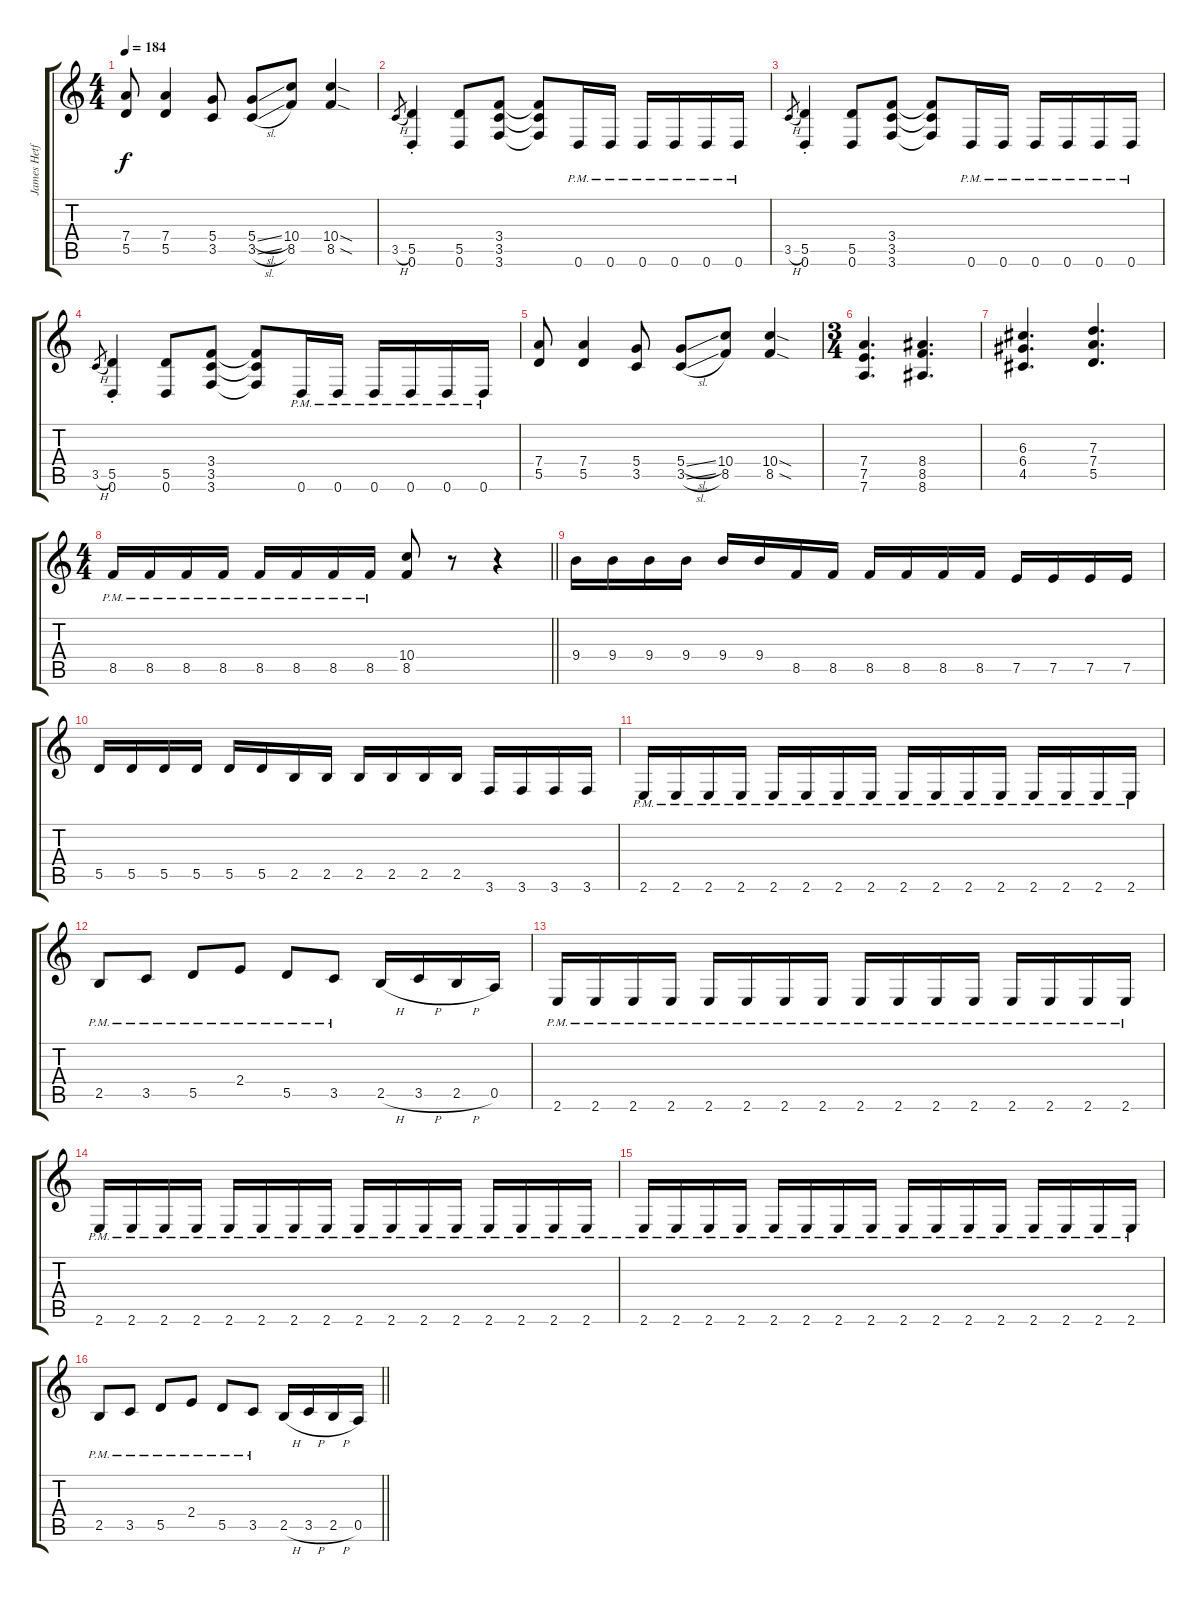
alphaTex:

\track ("James Hetfield" "James Hetf") {instrument distortionguitar}
\staff {score tabs}
\tuning (E4 B3 G3 D3 A2 D2) {hide}
\ts (4 4)
\tempo 184
\clef g2
\ks c
(7.4 5.5).8{dy f} (7.4 5.5).4 (5.4 3.5).8 (5.4{sl} 3.5{sl}).8 (10.4 8.5).8 (10.4{sod} 8.5{sod}).4 |
3.5{h}.8{gr} (5.5{st} 0.6{st}).4 (5.5 0.6).8 (3.4 3.5 3.6).8 (3.4{t} 3.5{t} 3.6{t}).8 0.6{pm}.16 0.6{pm}.16 0.6{pm}.16 0.6{pm}.16 0.6{pm}.16 0.6{pm}.16 |
3.5{h}.8{gr} (5.5{st} 0.6{st}).4 (5.5 0.6).8 (3.4 3.5 3.6).8 (3.4{t} 3.5{t} 3.6{t}).8 0.6{pm}.16 0.6{pm}.16 0.6{pm}.16 0.6{pm}.16 0.6{pm}.16 0.6{pm}.16 |
3.5{h}.8{gr} (5.5{st} 0.6{st}).4 (5.5 0.6).8 (3.4 3.5 3.6).8 (3.4{t} 3.5{t} 3.6{t}).8 0.6{pm}.16 0.6{pm}.16 0.6{pm}.16 0.6{pm}.16 0.6{pm}.16 0.6{pm}.16 |
(7.4 5.5).8 (7.4 5.5).4 (5.4 3.5).8 (5.4{sl} 3.5{sl}).8 (10.4 8.5).8 (10.4{sod} 8.5{sod}).4 |
\ts (3 4)
(7.4 7.5 7.6).4{d} (8.4 8.5 8.6).4{d} |
(6.3 6.4 4.5).4{d} (7.3 7.4 5.5).4{d} |
\ts (4 4)
\barLineRight lightlight
8.5{pm}.16 8.5{pm}.16 8.5{pm}.16 8.5{pm}.16 8.5{pm}.16 8.5{pm}.16 8.5{pm}.16 8.5{pm}.16 (10.4 8.5).8 r.8 r.4 |
\section ("" "")
9.4.16 9.4.16 9.4.16 9.4.16 9.4.16 9.4.16 8.5.16 8.5.16 8.5.16 8.5.16 8.5.16 8.5.16 7.5.16 7.5.16 7.5.16 7.5.16 |
5.5.16 5.5.16 5.5.16 5.5.16 5.5.16 5.5.16 2.5.16 2.5.16 2.5.16 2.5.16 2.5.16 2.5.16 3.6.16 3.6.16 3.6.16 3.6.16 |
2.6{pm}.16 2.6{pm}.16 2.6{pm}.16 2.6{pm}.16 2.6{pm}.16 2.6{pm}.16 2.6{pm}.16 2.6{pm}.16 2.6{pm}.16 2.6{pm}.16 2.6{pm}.16 2.6{pm}.16 2.6{pm}.16 2.6{pm}.16 2.6{pm}.16 2.6{pm}.16 |
2.5{pm}.8 3.5{pm}.8 5.5{pm}.8 2.4{pm}.8 5.5{pm}.8 3.5{pm}.8 2.5{h}.16 3.5{h}.16 2.5{h}.16 0.5.16 |
2.6{pm}.16 2.6{pm}.16 2.6{pm}.16 2.6{pm}.16 2.6{pm}.16 2.6{pm}.16 2.6{pm}.16 2.6{pm}.16 2.6{pm}.16 2.6{pm}.16 2.6{pm}.16 2.6{pm}.16 2.6{pm}.16 2.6{pm}.16 2.6{pm}.16 2.6{pm}.16 |
2.6{pm}.16 2.6{pm}.16 2.6{pm}.16 2.6{pm}.16 2.6{pm}.16 2.6{pm}.16 2.6{pm}.16 2.6{pm}.16 2.6{pm}.16 2.6{pm}.16 2.6{pm}.16 2.6{pm}.16 2.6{pm}.16 2.6{pm}.16 2.6{pm}.16 2.6{pm}.16 |
2.6{pm}.16 2.6{pm}.16 2.6{pm}.16 2.6{pm}.16 2.6{pm}.16 2.6{pm}.16 2.6{pm}.16 2.6{pm}.16 2.6{pm}.16 2.6{pm}.16 2.6{pm}.16 2.6{pm}.16 2.6{pm}.16 2.6{pm}.16 2.6{pm}.16 2.6{pm}.16 |
\barLineRight lightlight
2.5{pm}.8 3.5{pm}.8 5.5{pm}.8 2.4{pm}.8 5.5{pm}.8 3.5{pm}.8 2.5{h}.16 3.5{h}.16 2.5{h}.16 0.5.16
